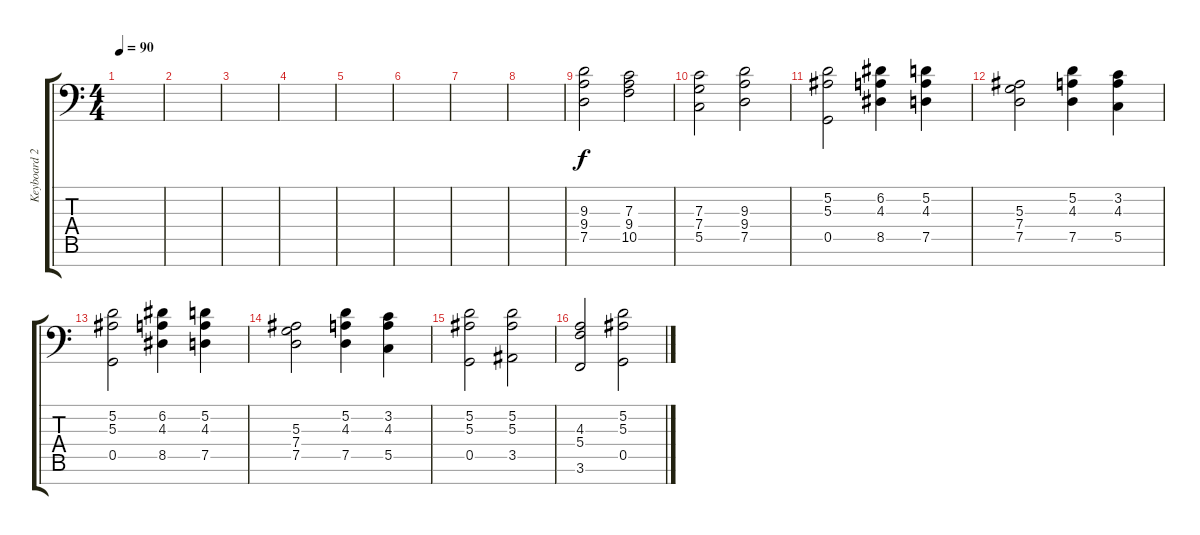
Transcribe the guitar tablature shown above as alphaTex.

\track ("Keyboard 2" "Keyboard 2") {instrument stringensemble1}
\staff {score tabs}
\tuning (D4 A3 F3 C3 G2 D2 A1) {hide}
\ts (4 4)
\tempo 90
\clef f4
\ks c
|
|
|
|
|
|
|
|
(9.3 9.4 7.5).2{volume 10} (7.3 9.4 10.5).2 |
(7.3 7.4 5.5).2 (9.3 9.4 7.5).2 |
(5.2 5.3 0.5).2{volume 11} (6.2 4.3 8.5).4 (5.2 4.3 7.5).4 |
(5.3 7.4 7.5).2 (5.2 4.3 7.5).4 (3.2 4.3 5.5).4 |
(5.2 5.3 0.5).2 (6.2 4.3 8.5).4 (5.2 4.3 7.5).4 |
(5.3 7.4 7.5).2 (5.2 4.3 7.5).4 (3.2 4.3 5.5).4 |
(5.2 5.3 0.5).2 (5.2 5.3 3.5).2 |
(4.3 5.4 3.6).2 (5.2 5.3 0.5).2
